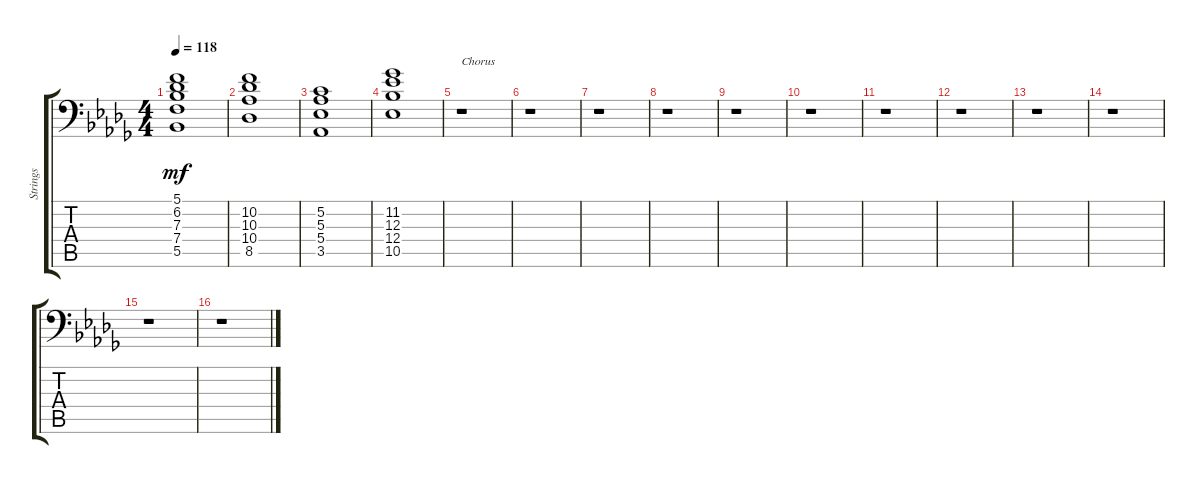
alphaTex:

\track ("Strings" "Strings") {instrument stringensemble1}
\staff {score tabs}
\tuning (C4 G3 Eb3 Bb2 F2 Bb1) {hide}
\ts (4 4)
\tempo 118
\clef f4
\ks db
(5.1 6.2 7.3 7.4 5.5).1{dy mf} |
(10.2 10.3 10.4 8.5).1 |
(5.2 5.3 5.4 3.5).1 |
(11.2 12.3 12.4 10.5).1 |
r.1{txt "Chorus"} |
r.1 |
r.1 |
r.1 |
r.1 |
r.1 |
r.1 |
r.1 |
r.1 |
r.1 |
r.1 |
r.1
